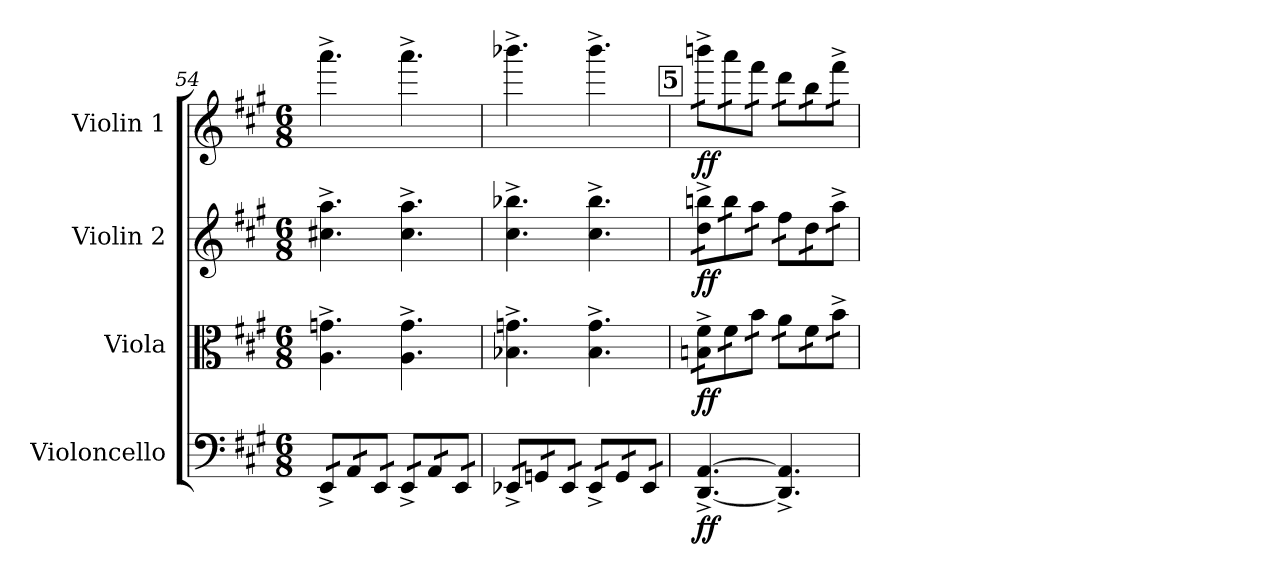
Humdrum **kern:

**kern	**dynam	**kern	**dynam	**kern	**dynam	**kern	**dynam
*part4	*part4	*part3	*part3	*part2	*part2	*part1	*part1
*staff4	*staff4	*staff3	*staff3	*staff2	*staff2	*staff1	*staff1
*I"Violoncello	*	*I"Viola	*	*I"Violin 2	*	*I"Violin 1	*
*I'Vc	*	*I'Vla	*	*I'Vln	*	*I'Vln	*
!!LO:LB:g=z
*clefF4	*	*clefC3	*	*clefG2	*	*clefG2	*
*k[f#c#g#]	*	*k[f#c#g#]	*	*k[f#c#g#]	*	*k[f#c#g#]	*
*M6/8	*	*M6/8	*	*M6/8	*	*M6/8	*
=54	=54	=54	=54	=54	=54	=54	=54
*tremolo	*	*	*	*	*	*	*
16EE^>/LL	.	4.A\^ 4.gn\^	.	4.cc#X\^ 4.aa\^	.	4.aaa^\	.
16EE^>/	.	.	.	.	.	.	.
16AA/	.	.	.	.	.	.	.
16AA/	.	.	.	.	.	.	.
16EE/	.	.	.	.	.	.	.
16EE/JJ	.	.	.	.	.	.	.
16EE^>/LL	.	4.A\^ 4.g\^	.	4.cc#\^ 4.aa\^	.	4.aaa^\	.
16EE^>/	.	.	.	.	.	.	.
16AA/	.	.	.	.	.	.	.
16AA/	.	.	.	.	.	.	.
16EE/	.	.	.	.	.	.	.
16EE/JJ	.	.	.	.	.	.	.
=55	=55	=55	=55	=55	=55	=55	=55
16EE-X^>/LL	.	4.B-X\^ 4.gn\^	.	4.cc#\^ 4.bb-X\^	.	4.bbb-X^\	.
16EE-X^>/	.	.	.	.	.	.	.
16GGn/	.	.	.	.	.	.	.
16GGn/	.	.	.	.	.	.	.
16EE-/	.	.	.	.	.	.	.
16EE-/JJ	.	.	.	.	.	.	.
16EE-^>/LL	.	4.B-\^ 4.g\^	.	4.cc#\^ 4.bb-\^	.	4.bbb-^\	.
16EE-^>/	.	.	.	.	.	.	.
16GG/	.	.	.	.	.	.	.
16GG/	.	.	.	.	.	.	.
16EE-/	.	.	.	.	.	.	.
16EE-/JJ	.	.	.	.	.	.	.
*Xtremolo	*	*	*	*	*	*	*
!!LO:REH:place=s1:a:B:cj:fs=14:t=5
=56	=56	=56	=56	=56	=56	=56	=56
!	!LO:DY:b	!	!LO:DY:b	!	!LO:DY:b	!	!LO:DY:b
*	*	*tremolo	*	*	*	*	*
*	*	*	*	*tremolo	*	*	*
*	*	*	*	*	*	*tremolo	*
[4.DD/^> [4.AA/^>	ff	16Bn\^ 16f#\^LL	ff	16dd\^ 16bbn\^LL	ff	16bbbn^\LL	ff
.	.	16Bn\^ 16f#\^	.	16dd\^ 16bbn\^	.	16bbbn^\	.
.	.	16f#\	.	16bb\	.	16aaa\	.
.	.	16f#\	.	16bb\	.	16aaa\	.
.	.	16b\	.	16aa\	.	16fff#\	.
.	.	16b\JJ	.	16aa\JJ	.	16fff#\JJ	.
4.DD/]^> 4.AA/]^>	.	16a\LL	.	16ff#\LL	.	16ddd\LL	.
.	.	16a\	.	16ff#\	.	16ddd\	.
.	.	16f#\	.	16dd\	.	16bb\	.
.	.	16f#\	.	16dd\	.	16bb\	.
.	.	16b^\	.	16aa^\	.	16fff#^\	.
.	.	16b^\JJ	.	16aa^\JJ	.	16fff#^\JJ	.
*	*	*	*	*	*	*Xtremolo	*
*	*	*	*	*Xtremolo	*	*	*
*	*	*Xtremolo	*	*	*	*	*
=	=	=	=	=	=	=	=
*-	*-	*-	*-	*-	*-	*-	*-
